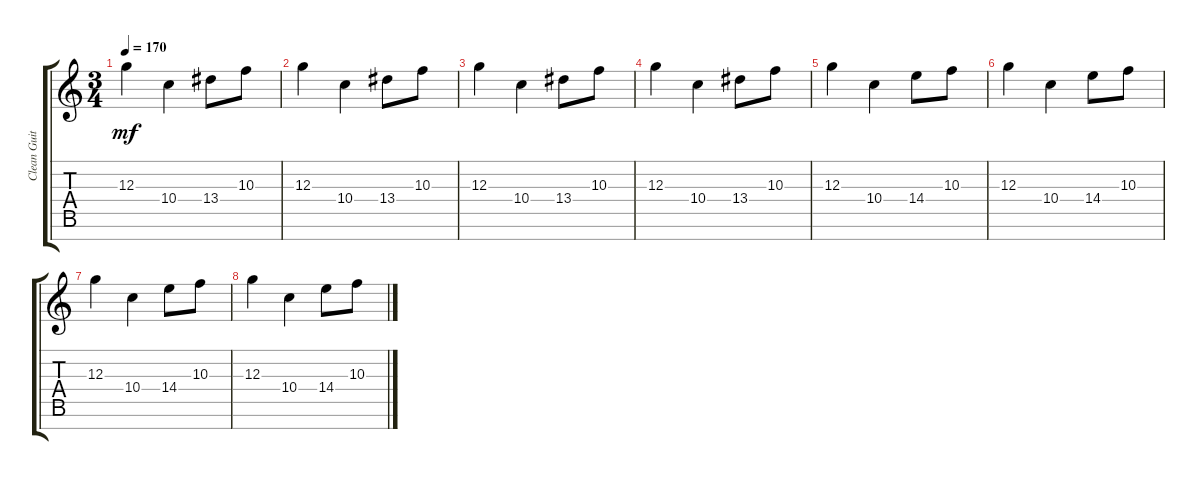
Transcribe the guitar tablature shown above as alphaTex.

\track ("Clean Guitar" "Clean Guit") {instrument electricguitarclean}
\staff {score tabs}
\tuning (E4 B3 G3 D3 A2 E2 B1) {hide}
\ts (3 4)
\tempo 170
\clef g2
\ks c
12.3.4{dy mf instrument electricguitarclean} 10.4.4 13.4.8 10.3.8 |
12.3.4 10.4.4 13.4.8 10.3.8 |
12.3.4 10.4.4 13.4.8 10.3.8 |
12.3.4 10.4.4 13.4.8 10.3.8 |
12.3.4 10.4.4 14.4.8 10.3.8 |
12.3.4 10.4.4 14.4.8 10.3.8 |
12.3.4 10.4.4 14.4.8 10.3.8 |
12.3.4 10.4.4 14.4.8 10.3.8
